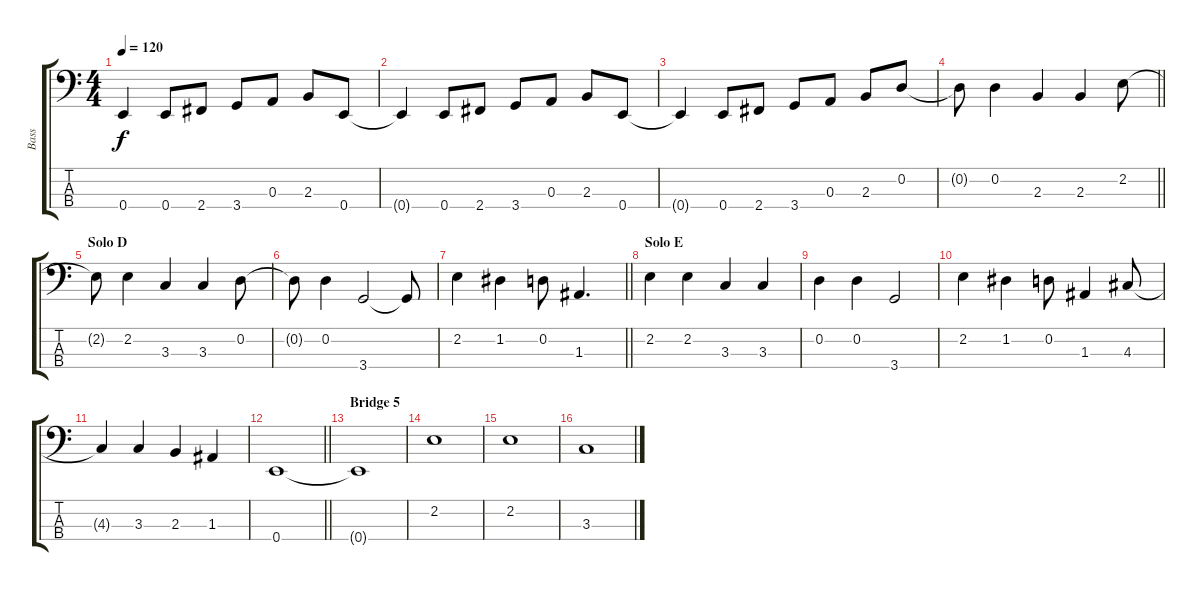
\track ("Bass" "Bass") {instrument electricbassfinger}
\staff {score tabs}
\tuning (G2 D2 A1 E1) {hide}
\ts (4 4)
\tempo 120
\clef f4
\ks c
0.4{t}.4{dy f} 0.4.8 2.4.8 3.4.8 0.3.8 2.3.8 0.4.8 |
0.4{t}.4 0.4.8 2.4.8 3.4.8 0.3.8 2.3.8 0.4.8 |
0.4{t}.4 0.4.8 2.4.8 3.4.8 0.3.8 2.3.8 0.2.8 |
\barLineRight lightlight
0.2{t}.8 0.2.4 2.3.4 2.3.4 2.2.8 |
\section ("" "Solo D")
2.2{t}.8 2.2.4 3.3.4 3.3.4 0.2.8 |
0.2{t}.8 0.2.4 3.4.2 3.4{t}.8 |
\barLineRight lightlight
2.2.4 1.2.4 0.2.8 1.3.4{d} |
\section ("" "Solo E")
2.2.4 2.2.4 3.3.4 3.3.4 |
0.2.4 0.2.4 3.4.2 |
2.2.4 1.2.4 0.2.8 1.3.4 4.3.8 |
4.3{t}.4 3.3.4 2.3.4 1.3.4 |
\barLineRight lightlight
0.4.1 |
\section ("" "Bridge 5")
0.4{t}.1 |
2.2.1 |
2.2.1 |
3.3.1
